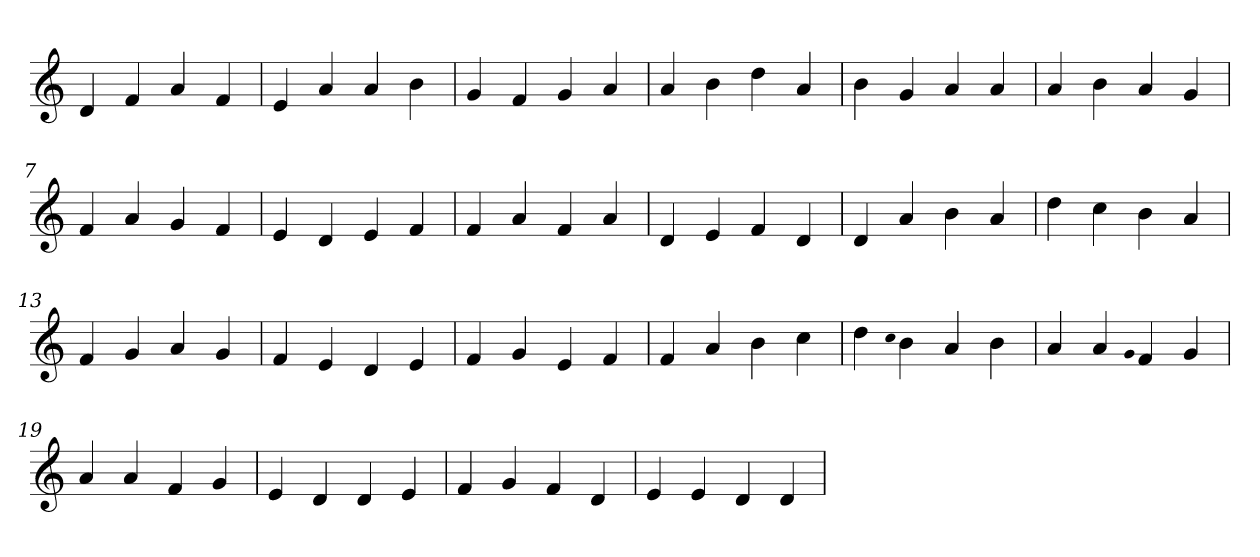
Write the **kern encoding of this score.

**kern
*part1
*staff1
*clefG2
=1
4d
4f
4a
4f
=2
4e
4a
4a
4b
=3
4g
4f
4g
4a
=4
4a
4b
4dd
4a
=5
4b
4g
4a
4a
=6
4a
4b
4a
4g
=7
4f
4a
4g
4f
=8
4e
4d
4e
4f
=9
4f
4a
4f
4a
=10
4d
4e
4f
4d
=11
4d
4a
4b
4a
=12
4dd
4cc
4b
4a
=13
4f
4g
4a
4g
=14
4f
4e
4d
4e
=15
4f
4g
4e
4f
=16
4f
4a
4b
4cc
=17
4dd
qqcc
4b
4a
4b
=18
4a
4a
qqg
4f
4g
=19
4a
4a
4f
4g
=20
4e
4d
4d
4e
=21
4f
4g
4f
4d
=22
4e
4e
4d
4d
=
*-
